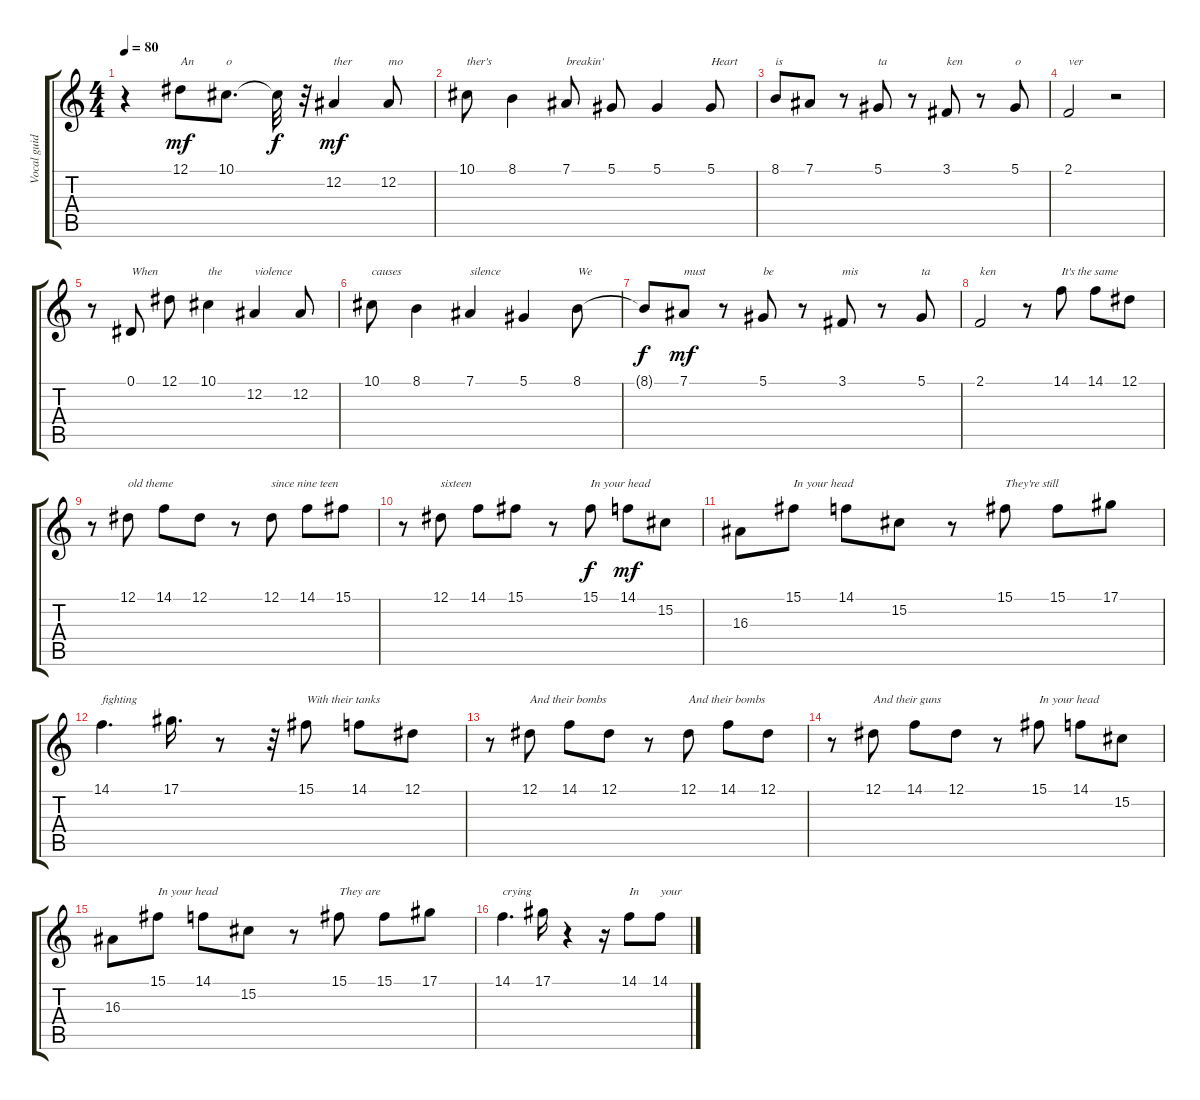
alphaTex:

\track ("Vocal guide" "Vocal guid") {instrument synthvoice}
\staff {score tabs}
\tuning (Eb4 Bb3 Gb3 Db3 Ab2 Eb2) {hide}
\ts (4 4)
\tempo 80
\clef g2
\ks c
r.4{dy mf volume 15} 12.1.8{txt "An"} 10.1.8{d txt "o"} 10.1{t}.32{dy f} r.32 12.2.4{txt "ther" dy mf} 12.2.8{txt "mo"} |
10.1.8{txt "ther's"} 8.1.4 7.1.8{txt "breakin'"} 5.1.8 5.1.4 5.1.8{txt "Heart"} |
8.1.8{txt "is"} 7.1.8 r.8 5.1.8{txt "ta"} r.8 3.1.8{txt "ken"} r.8 5.1.8{txt "o"} |
2.1.2{txt "ver"} r.2 |
r.8 0.1.8{txt "When"} 12.1.8 10.1.4{txt "the"} 12.2.4{txt "violence"} 12.2.8 |
10.1.8{txt "causes"} 8.1.4 7.1.4{txt "silence"} 5.1.4 8.1.8{txt "We"} |
8.1{t}.8{dy f} 7.1.8{txt "must" dy mf} r.8 5.1.8{txt "be"} r.8 3.1.8{txt "mis"} r.8 5.1.8{txt "ta"} |
2.1.2{txt "ken"} r.8 14.1.8{txt "It's the same"} 14.1.8 12.1.8 |
r.8 12.1.8{txt "old theme"} 14.1.8 12.1.8 r.8 12.1.8{txt "since nine teen"} 14.1.8 15.1.8 |
r.8 12.1.8{txt "sixteen"} 14.1.8 15.1.8 r.8 15.1.8{txt "In your head" dy f} 14.1.8{dy mf} 15.2.8 |
16.3.8 15.1.8{txt "In your head"} 14.1.8 15.2.8 r.8 15.1.8{txt "They're still"} 15.1.8 17.1.8 |
14.1.4{d txt "fighting"} 17.1.16{d} r.8 r.32 15.1.8{txt "With their tanks"} 14.1.8 12.1.8 |
r.8 12.1.8{txt "And their bombs"} 14.1.8 12.1.8 r.8 12.1.8{txt "And their bombs"} 14.1.8 12.1.8 |
r.8 12.1.8{txt "And their guns"} 14.1.8 12.1.8 r.8 15.1.8{txt "In your head"} 14.1.8 15.2.8 |
16.3.8 15.1.8{txt "In your head"} 14.1.8 15.2.8 r.8 15.1.8{txt "They are"} 15.1.8 17.1.8 |
14.1.4{d txt "crying"} 17.1.16 r.4 r.16 14.1.8{txt "In" volume 16} 14.1.8{txt "your"}
